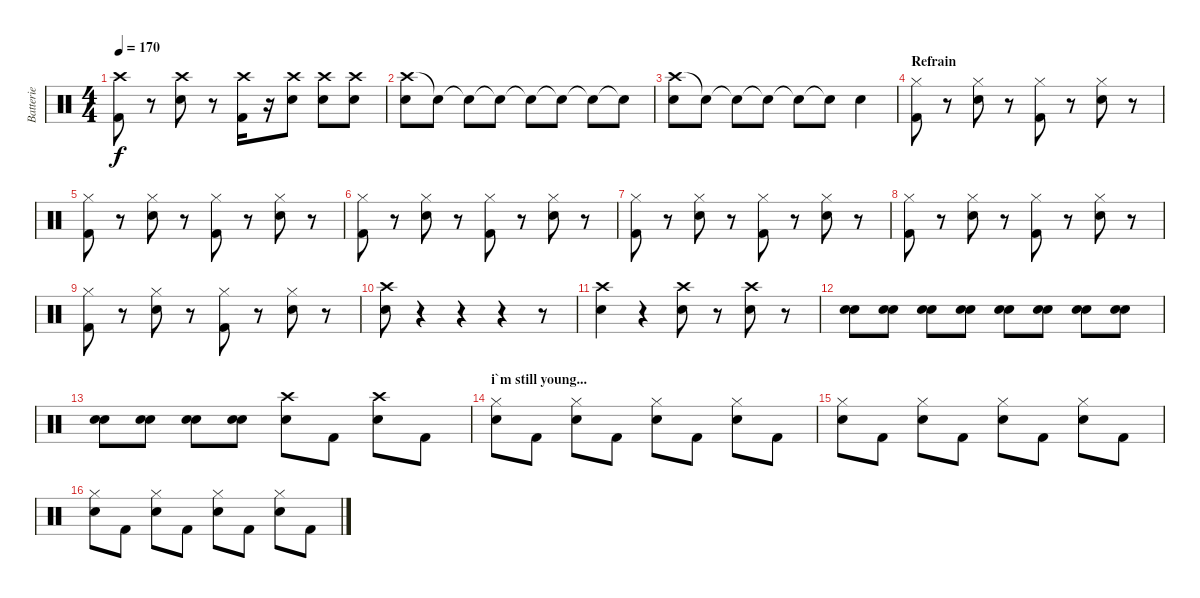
\track ("Batterie" "Batterie") {instrument percussion}
\staff {score}
\articulation defaults
\ts (4 4)
\tempo 170
\clef neutral
\ks c
("Crash high (hit)" "Kick (hit) 2").8{dy f} r.8 ("Crash high (hit)" "Snare (hit) 2").8 r.8 ("Crash high (hit)" "Kick (hit) 2").16 r.16 ("Crash high (hit)" "Snare (hit) 2").8 ("Crash high (hit)" "Snare (hit) 2").8 ("Crash high (hit)" "Snare (hit) 2").8 |
("Crash high (hit)" "Snare (hit) 2").8 "Snare (hit)"{t}.8 "Snare (hit)"{t}.8 "Snare (hit)"{t}.8 "Snare (hit)"{t}.8 "Snare (hit)"{t}.8 "Snare (hit)"{t}.8 "Snare (hit)"{t}.8 |
("Crash high (hit)" "Snare (hit) 2").8 "Snare (hit)"{t}.8 "Snare (hit)"{t}.8 "Snare (hit)"{t}.8 "Snare (hit)"{t}.8 "Snare (hit)"{t}.8 "Snare (hit) 2".4 |
\section ("" "Refrain")
("Hi-Hat (closed)" "Kick (hit) 2").8 r.8 ("Hi-Hat (closed)" "Snare (hit) 2").8 r.8 ("Hi-Hat (closed)" "Kick (hit) 2").8 r.8 ("Hi-Hat (closed)" "Snare (hit) 2").8 r.8 |
("Hi-Hat (closed)" "Kick (hit) 2").8 r.8 ("Hi-Hat (closed)" "Snare (hit) 2").8 r.8 ("Hi-Hat (closed)" "Kick (hit) 2").8 r.8 ("Hi-Hat (closed)" "Snare (hit) 2").8 r.8 |
("Hi-Hat (closed)" "Kick (hit) 2").8 r.8 ("Hi-Hat (closed)" "Snare (hit) 2").8 r.8 ("Hi-Hat (closed)" "Kick (hit) 2").8 r.8 ("Hi-Hat (closed)" "Snare (hit) 2").8 r.8 |
("Hi-Hat (closed)" "Kick (hit) 2").8 r.8 ("Hi-Hat (closed)" "Snare (hit) 2").8 r.8 ("Hi-Hat (closed)" "Kick (hit) 2").8 r.8 ("Hi-Hat (closed)" "Snare (hit) 2").8 r.8 |
("Hi-Hat (closed)" "Kick (hit) 2").8 r.8 ("Hi-Hat (closed)" "Snare (hit) 2").8 r.8 ("Hi-Hat (closed)" "Kick (hit) 2").8 r.8 ("Hi-Hat (closed)" "Snare (hit) 2").8 r.8 |
("Hi-Hat (closed)" "Kick (hit) 2").8 r.8 ("Hi-Hat (closed)" "Snare (hit) 2").8 r.8 ("Hi-Hat (closed)" "Kick (hit) 2").8 r.8 ("Hi-Hat (closed)" "Snare (hit) 2").8 r.8 |
("Crash high (hit)" "Snare (hit) 2").8 r.4 r.4 r.4 r.8 |
("Crash high (hit)" "Snare (hit) 2").4 r.4 ("Crash high (hit)" "Snare (hit) 2").8 r.8 ("Crash high (hit)" "Snare (hit) 2").8 r.8{volume 0} |
("Snare (hit) 2" "Snare (hit) 2").8{volume 16} ("Snare (hit) 2" "Snare (hit) 2").8 ("Snare (hit) 2" "Snare (hit) 2").8 ("Snare (hit) 2" "Snare (hit) 2").8 ("Snare (hit) 2" "Snare (hit) 2").8 ("Snare (hit) 2" "Snare (hit) 2").8 ("Snare (hit) 2" "Snare (hit) 2").8 ("Snare (hit) 2" "Snare (hit) 2").8 |
("Snare (hit) 2" "Snare (hit) 2").8 ("Snare (hit) 2" "Snare (hit) 2").8 ("Snare (hit) 2" "Snare (hit) 2").8 ("Snare (hit) 2" "Snare (hit) 2").8 ("Crash high (hit)" "Snare (hit) 2").8{volume 13} "Kick (hit) 2".8 ("Crash high (hit)" "Snare (hit) 2").8 "Kick (hit) 2".8 |
\section ("" "i`m still young...")
("Hi-Hat (closed)" "Snare (hit) 2").8 "Kick (hit) 2".8 ("Hi-Hat (closed)" "Snare (hit) 2").8 "Kick (hit) 2".8 ("Hi-Hat (closed)" "Snare (hit) 2").8 "Kick (hit) 2".8 ("Hi-Hat (closed)" "Snare (hit) 2").8 "Kick (hit) 2".8 |
("Hi-Hat (closed)" "Snare (hit) 2").8 "Kick (hit) 2".8 ("Hi-Hat (closed)" "Snare (hit) 2").8 "Kick (hit) 2".8 ("Hi-Hat (closed)" "Snare (hit) 2").8 "Kick (hit) 2".8 ("Hi-Hat (closed)" "Snare (hit) 2").8 "Kick (hit) 2".8 |
("Hi-Hat (closed)" "Snare (hit) 2").8 "Kick (hit) 2".8 ("Hi-Hat (closed)" "Snare (hit) 2").8 "Kick (hit) 2".8 ("Hi-Hat (closed)" "Snare (hit) 2").8 "Kick (hit) 2".8 ("Hi-Hat (closed)" "Snare (hit) 2").8 "Kick (hit) 2".8
